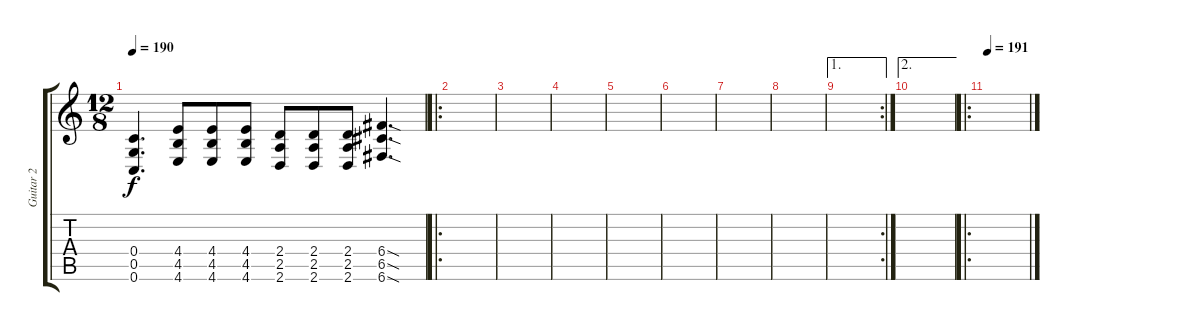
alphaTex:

\track ("Guitar 2" "Guitar 2") {instrument distortionguitar}
\staff {score tabs}
\tuning (E4 C4 G3 C3 G2 C2) {hide}
\ts (12 8)
\tempo 190
\clef g2
\ks c
(0.4 0.5 0.6).4{d dy f} (4.4 4.5 4.6).8 (4.4 4.5 4.6).8 (4.4 4.5 4.6).8 (2.4 2.5 2.6).8 (2.4 2.5 2.6).8 (2.4 2.5 2.6).8 (6.4{sod} 6.5{sod} 6.6{sod}).4{d} |
\ro
|
|
|
|
|
|
|
\ae 1
\rc 2
|
\ae 2
|
\ro
\tempo 191
